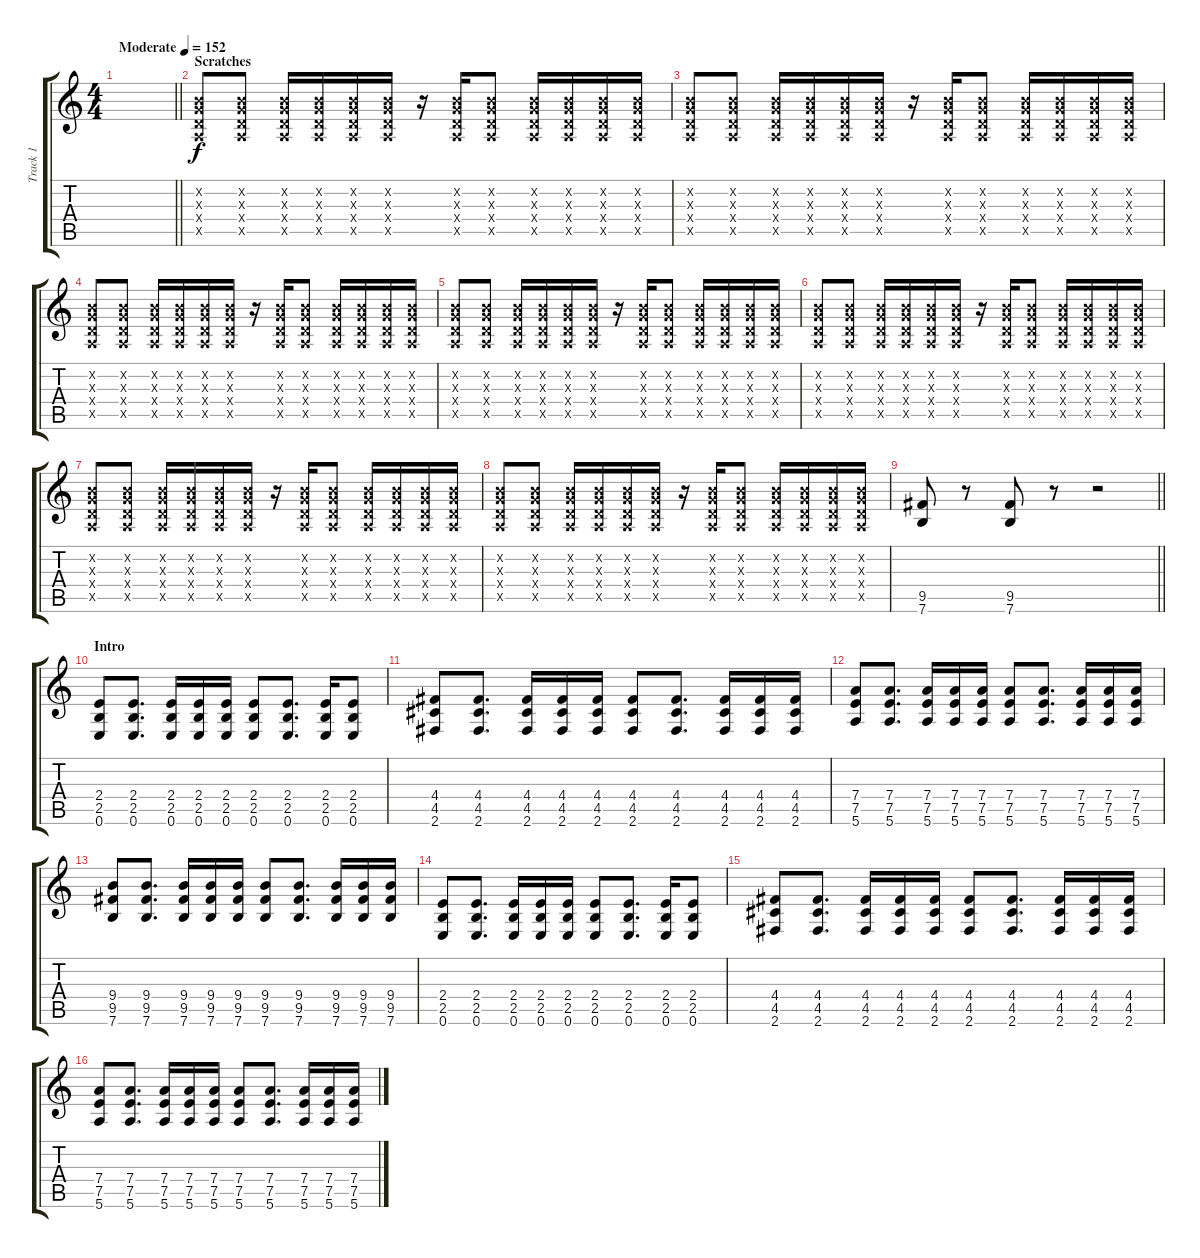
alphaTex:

\track ("Track 1" "Track 1") {instrument distortionguitar}
\staff {score tabs}
\tuning (E4 B3 G3 D3 A2 E2) {hide}
\ts (4 4)
\tempo (152 "Moderate")
\clef g2
\barLineRight lightlight
\ks c
|
\section ("" "Scratches")
(0.2{x} 0.3{x} 0.4{x} 0.5{x}).8 (0.2{x} 0.3{x} 0.4{x} 0.5{x}).8 (0.2{x} 0.3{x} 0.4{x} 0.5{x}).16 (0.2{x} 0.3{x} 0.4{x} 0.5{x}).16 (0.2{x} 0.3{x} 0.4{x} 0.5{x}).16 (0.2{x} 0.3{x} 0.4{x} 0.5{x}).16 r.16 (0.2{x} 0.3{x} 0.4{x} 0.5{x}).16 (0.2{x} 0.3{x} 0.4{x} 0.5{x}).8 (0.2{x} 0.3{x} 0.4{x} 0.5{x}).16 (0.2{x} 0.3{x} 0.4{x} 0.5{x}).16 (0.2{x} 0.3{x} 0.4{x} 0.5{x}).16 (0.2{x} 0.3{x} 0.4{x} 0.5{x}).16 |
(0.2{x} 0.3{x} 0.4{x} 0.5{x}).8 (0.2{x} 0.3{x} 0.4{x} 0.5{x}).8 (0.2{x} 0.3{x} 0.4{x} 0.5{x}).16 (0.2{x} 0.3{x} 0.4{x} 0.5{x}).16 (0.2{x} 0.3{x} 0.4{x} 0.5{x}).16 (0.2{x} 0.3{x} 0.4{x} 0.5{x}).16 r.16 (0.2{x} 0.3{x} 0.4{x} 0.5{x}).16 (0.2{x} 0.3{x} 0.4{x} 0.5{x}).8 (0.2{x} 0.3{x} 0.4{x} 0.5{x}).16 (0.2{x} 0.3{x} 0.4{x} 0.5{x}).16 (0.2{x} 0.3{x} 0.4{x} 0.5{x}).16 (0.2{x} 0.3{x} 0.4{x} 0.5{x}).16 |
(0.2{x} 0.3{x} 0.4{x} 0.5{x}).8 (0.2{x} 0.3{x} 0.4{x} 0.5{x}).8 (0.2{x} 0.3{x} 0.4{x} 0.5{x}).16 (0.2{x} 0.3{x} 0.4{x} 0.5{x}).16 (0.2{x} 0.3{x} 0.4{x} 0.5{x}).16 (0.2{x} 0.3{x} 0.4{x} 0.5{x}).16 r.16 (0.2{x} 0.3{x} 0.4{x} 0.5{x}).16 (0.2{x} 0.3{x} 0.4{x} 0.5{x}).8 (0.2{x} 0.3{x} 0.4{x} 0.5{x}).16 (0.2{x} 0.3{x} 0.4{x} 0.5{x}).16 (0.2{x} 0.3{x} 0.4{x} 0.5{x}).16 (0.2{x} 0.3{x} 0.4{x} 0.5{x}).16 |
(0.2{x} 0.3{x} 0.4{x} 0.5{x}).8 (0.2{x} 0.3{x} 0.4{x} 0.5{x}).8 (0.2{x} 0.3{x} 0.4{x} 0.5{x}).16 (0.2{x} 0.3{x} 0.4{x} 0.5{x}).16 (0.2{x} 0.3{x} 0.4{x} 0.5{x}).16 (0.2{x} 0.3{x} 0.4{x} 0.5{x}).16 r.16 (0.2{x} 0.3{x} 0.4{x} 0.5{x}).16 (0.2{x} 0.3{x} 0.4{x} 0.5{x}).8 (0.2{x} 0.3{x} 0.4{x} 0.5{x}).16 (0.2{x} 0.3{x} 0.4{x} 0.5{x}).16 (0.2{x} 0.3{x} 0.4{x} 0.5{x}).16 (0.2{x} 0.3{x} 0.4{x} 0.5{x}).16 |
(0.2{x} 0.3{x} 0.4{x} 0.5{x}).8 (0.2{x} 0.3{x} 0.4{x} 0.5{x}).8 (0.2{x} 0.3{x} 0.4{x} 0.5{x}).16 (0.2{x} 0.3{x} 0.4{x} 0.5{x}).16 (0.2{x} 0.3{x} 0.4{x} 0.5{x}).16 (0.2{x} 0.3{x} 0.4{x} 0.5{x}).16 r.16 (0.2{x} 0.3{x} 0.4{x} 0.5{x}).16 (0.2{x} 0.3{x} 0.4{x} 0.5{x}).8 (0.2{x} 0.3{x} 0.4{x} 0.5{x}).16 (0.2{x} 0.3{x} 0.4{x} 0.5{x}).16 (0.2{x} 0.3{x} 0.4{x} 0.5{x}).16 (0.2{x} 0.3{x} 0.4{x} 0.5{x}).16 |
(0.2{x} 0.3{x} 0.4{x} 0.5{x}).8 (0.2{x} 0.3{x} 0.4{x} 0.5{x}).8 (0.2{x} 0.3{x} 0.4{x} 0.5{x}).16 (0.2{x} 0.3{x} 0.4{x} 0.5{x}).16 (0.2{x} 0.3{x} 0.4{x} 0.5{x}).16 (0.2{x} 0.3{x} 0.4{x} 0.5{x}).16 r.16 (0.2{x} 0.3{x} 0.4{x} 0.5{x}).16 (0.2{x} 0.3{x} 0.4{x} 0.5{x}).8 (0.2{x} 0.3{x} 0.4{x} 0.5{x}).16 (0.2{x} 0.3{x} 0.4{x} 0.5{x}).16 (0.2{x} 0.3{x} 0.4{x} 0.5{x}).16 (0.2{x} 0.3{x} 0.4{x} 0.5{x}).16 |
(0.2{x} 0.3{x} 0.4{x} 0.5{x}).8 (0.2{x} 0.3{x} 0.4{x} 0.5{x}).8 (0.2{x} 0.3{x} 0.4{x} 0.5{x}).16 (0.2{x} 0.3{x} 0.4{x} 0.5{x}).16 (0.2{x} 0.3{x} 0.4{x} 0.5{x}).16 (0.2{x} 0.3{x} 0.4{x} 0.5{x}).16 r.16 (0.2{x} 0.3{x} 0.4{x} 0.5{x}).16 (0.2{x} 0.3{x} 0.4{x} 0.5{x}).8 (0.2{x} 0.3{x} 0.4{x} 0.5{x}).16 (0.2{x} 0.3{x} 0.4{x} 0.5{x}).16 (0.2{x} 0.3{x} 0.4{x} 0.5{x}).16 (0.2{x} 0.3{x} 0.4{x} 0.5{x}).16 |
\barLineRight lightlight
(9.5 7.6).8 r.8 (9.5 7.6).8 r.8 r.2 |
\section ("" "Intro")
(2.4 2.5 0.6).8 (2.4 2.5 0.6).8{d} (2.4 2.5 0.6).16 (2.4 2.5 0.6).16 (2.4 2.5 0.6).16 (2.4 2.5 0.6).8 (2.4 2.5 0.6).8{d} (2.4 2.5 0.6).16 (2.4 2.5 0.6).8 |
(4.4 4.5 2.6).8 (4.4 4.5 2.6).8{d} (4.4 4.5 2.6).16 (4.4 4.5 2.6).16 (4.4 4.5 2.6).16 (4.4 4.5 2.6).8 (4.4 4.5 2.6).8{d} (4.4 4.5 2.6).16 (4.4 4.5 2.6).16 (4.4 4.5 2.6).16 |
(7.4 7.5 5.6).8 (7.4 7.5 5.6).8{d} (7.4 7.5 5.6).16 (7.4 7.5 5.6).16 (7.4 7.5 5.6).16 (7.4 7.5 5.6).8 (7.4 7.5 5.6).8{d} (7.4 7.5 5.6).16 (7.4 7.5 5.6).16 (7.4 7.5 5.6).16 |
(9.4 9.5 7.6).8 (9.4 9.5 7.6).8{d} (9.4 9.5 7.6).16 (9.4 9.5 7.6).16 (9.4 9.5 7.6).16 (9.4 9.5 7.6).8 (9.4 9.5 7.6).8{d} (9.4 9.5 7.6).16 (9.4 9.5 7.6).16 (9.4 9.5 7.6).16 |
(2.4 2.5 0.6).8 (2.4 2.5 0.6).8{d} (2.4 2.5 0.6).16 (2.4 2.5 0.6).16 (2.4 2.5 0.6).16 (2.4 2.5 0.6).8 (2.4 2.5 0.6).8{d} (2.4 2.5 0.6).16 (2.4 2.5 0.6).8 |
(4.4 4.5 2.6).8 (4.4 4.5 2.6).8{d} (4.4 4.5 2.6).16 (4.4 4.5 2.6).16 (4.4 4.5 2.6).16 (4.4 4.5 2.6).8 (4.4 4.5 2.6).8{d} (4.4 4.5 2.6).16 (4.4 4.5 2.6).16 (4.4 4.5 2.6).16 |
(7.4 7.5 5.6).8 (7.4 7.5 5.6).8{d} (7.4 7.5 5.6).16 (7.4 7.5 5.6).16 (7.4 7.5 5.6).16 (7.4 7.5 5.6).8 (7.4 7.5 5.6).8{d} (7.4 7.5 5.6).16 (7.4 7.5 5.6).16 (7.4 7.5 5.6).16
